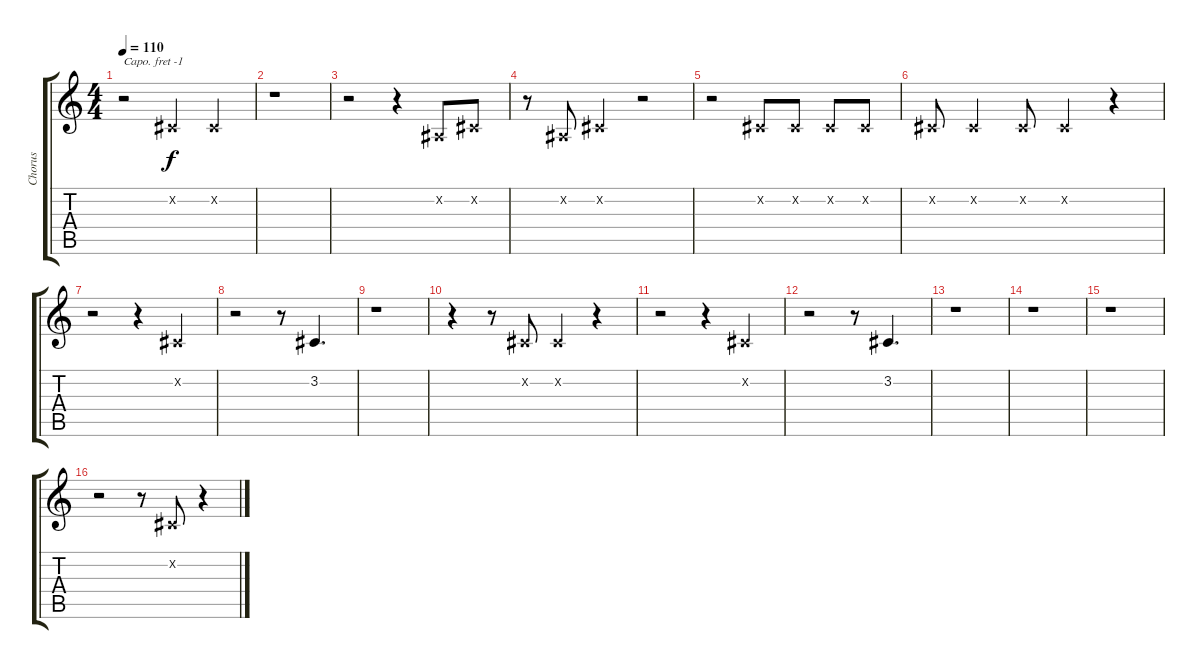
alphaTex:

\track ("Chorus" "Chorus") {instrument lead1square}
\staff {score tabs}
\capo -1
\tuning (E4 B3 G3 D3 A2 E2) {hide}
\ts (4 4)
\tempo 110
\clef g2
\ks c
r.2{dy f} 3.2{x}.4 3.2{x}.4 |
r.1 |
r.2 r.4 0.2{x}.8 3.2{x}.8 |
r.8 0.2{x}.8 3.2{x}.4 r.2 |
r.2 3.2{x}.8 3.2{x}.8 3.2{x}.8 3.2{x}.8 |
3.2{x}.8 3.2{x}.4 3.2{x}.8 3.2{x}.4 r.4 |
r.2 r.4 3.2{x}.4 |
r.2 r.8 3.2.4{d} |
r.1 |
r.4 r.8 3.2{x}.8 3.2{x}.4 r.4 |
r.2 r.4 3.2{x}.4 |
r.2 r.8 3.2.4{d} |
r.1 |
r.1 |
r.1 |
r.2 r.8 3.2{x}.8 r.4
